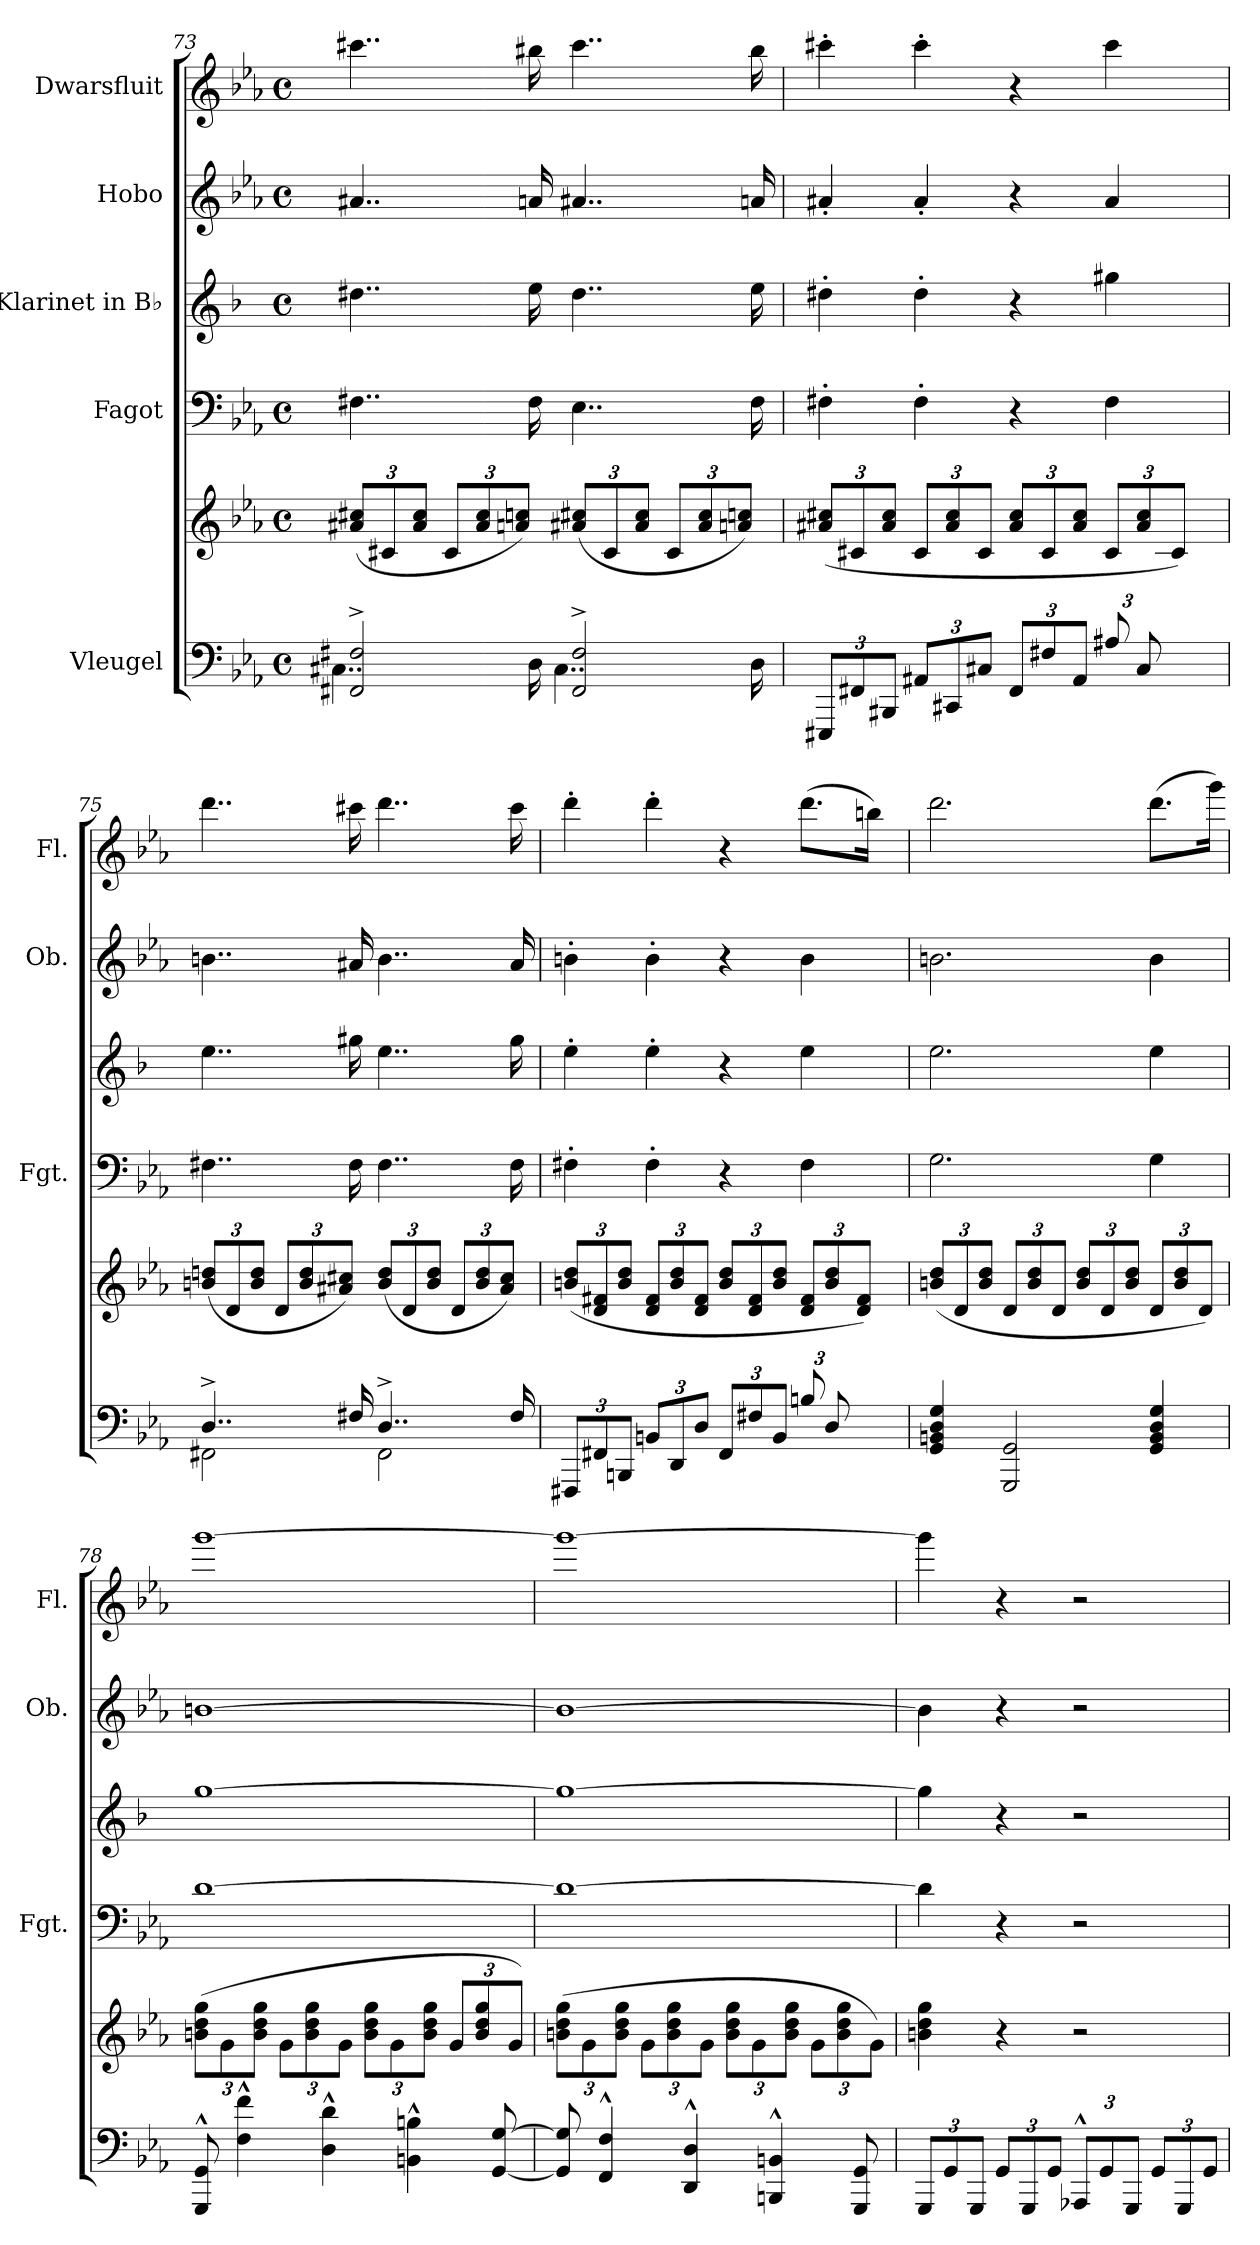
**kern	**kern	**kern	**kern	**kern	**kern
*part5	*part5	*part4	*part3	*part2	*part1
*staff6	*staff5	*staff4	*staff3	*staff2	*staff1
*I"Vleugel	*	*I"Fagot	*I"Klarinet in B♭	*I"Hobo	*I"Dwarsfluit
*	*	*I'Fgt.	*	*I'Ob.	*I'Fl.
!!LO:LB:g=z
*clefF4	*clefG2	*clefF4	*clefG2	*clefG2	*clefG2
*	*	*	*ITrd1c2	*	*
*k[b-e-a-]	*k[b-e-a-]	*k[b-e-a-]	*k[b-e-a-]	*k[b-e-a-]	*k[b-e-a-]
*M4/4	*M4/4	*M4/4	*M4/4	*M4/4	*M4/4
*met(c)	*met(c)	*met(c)	*met(c)	*met(c)	*met(c)
=73	=73	=73	=73	=73	=73
*^	*	*	*	*	*
*	*	*Xbrackettup	*	*	*	*
2FF#X/^ 2F#X/^	4..C#X\	(>12a#X/ 12cc#X/L	4..F#X\	4..cc#X\	4..a#X/	4..ccc#X\
.	.	12c#X/	.	.	.	.
.	.	12a#/ 12cc#/J	.	.	.	.
.	.	12c#/L	.	.	.	.
.	.	12a#/ 12cc#/	.	.	.	.
.	.	12an/ 12ccn/J)	.	.	.	.
.	16D\	.	16F#\	16dd\	16an/	16bb#X\
2FF#/^ 2F#/^	4..C#\	(>12a#X/ 12cc#X/L	4..E-\	4..cc#\	4..a#X/	4..ccc#\
.	.	12c#/	.	.	.	.
.	.	12a#/ 12cc#/J	.	.	.	.
.	.	12c#/L	.	.	.	.
.	.	12a#/ 12cc#/	.	.	.	.
.	.	12an/ 12ccn/J)	.	.	.	.
.	16D\	.	16F#\	16dd\	16an/	16bb#\
*v	*v	*	*	*	*	*
=74	=74	=74	=74	=74	=74
*Xbrackettup	*	*	*	*	*
*	*^	*	*	*	*
12EEE#X/L	(>12a#X/ 12cc#X/L	12%11ryy	4F#X'\	4cc#X'\	4a#X'/	4ccc#X'\
12FF#X/	12c#X/	.	.	.	.	.
12BBB#X/J	12a#/ 12cc#/J	.	.	.	.	.
12AA#X/L	12c#/L	.	4F#'\	4cc#'\	4a#'/	4ccc#'\
12CC#X/	12a#/ 12cc#/	.	.	.	.	.
12C#X/J	12c#/J	.	.	.	.	.
12FF#/L	12a#/ 12cc#/L	.	4r	4r	4r	4r
12F#X/	12c#/	.	.	.	.	.
12AA#/J	12a#/ 12cc#/J	.	.	.	.	.
12A#X/L	12c#/L	.	4F#\	4ff#X\	4a#/	4ccc#\
12C#/	12a#/ 12cc#/	.	.	.	.	.
12ryy	12c#/J)	12c\J	.	.	.	.
*	*v	*v	*	*	*	*
!!LO:PB:g=z
=75	=75	=75	=75	=75	=75
*^	*	*	*	*	*
4..D^/	2FF#X\	(>12bn/ 12ddn/L	4..F#X\	4..dd\	4..bn\	4..ddd\
.	.	12d/	.	.	.	.
.	.	12b/ 12dd/J	.	.	.	.
.	.	12d/L	.	.	.	.
.	.	12b/ 12dd/	.	.	.	.
.	.	12a#X/ 12cc#X/J)	.	.	.	.
16F#X/	.	.	16F#\	16ff#X\	16a#X/	16ccc#X\
4..D^/	2FF#\	(>12b/ 12dd/L	4..F#\	4..dd\	4..b\	4..ddd\
.	.	12d/	.	.	.	.
.	.	12b/ 12dd/J	.	.	.	.
.	.	12d/L	.	.	.	.
.	.	12b/ 12dd/	.	.	.	.
.	.	12a#/ 12cc#/J)	.	.	.	.
16F#/	.	.	16F#\	16ff#\	16a#/	16ccc#\
*v	*v	*	*	*	*	*
=76	=76	=76	=76	=76	=76
*	*^	*	*	*	*
12FFF#X/L	(>12bn/ 12dd/L	12%11ryy	4F#X'\	4dd'\	4bn'\	4ddd'\
12FF#X/	12d/ 12f#X/	.	.	.	.	.
12BBBn/J	12b/ 12dd/J	.	.	.	.	.
12BBn/L	12d/ 12f#/L	.	4F#'\	4dd'\	4b'\	4ddd'\
12DD/	12b/ 12dd/	.	.	.	.	.
12D/J	12d/ 12f#/J	.	.	.	.	.
12FF#/L	12b/ 12dd/L	.	4r	4r	4r	4r
12F#X/	12d/ 12f#/	.	.	.	.	.
12BB/J	12b/ 12dd/J	.	.	.	.	.
12Bn/L	12d/ 12f#/L	.	4F#\	4dd\	4b\	(8.ddd\L
12D/	12b/ 12dd/	.	.	.	.	.
12ryy	12d/ 12f#/J)	12d\J	.	.	.	.
.	.	.	.	.	.	16bbn\Jk)
*	*v	*v	*	*	*	*
=77	=77	=77	=77	=77	=77
4GG/ 4BBn/ 4D/ 4G/	(>12bn/ 12dd/L	2.G\	2.dd\	2.bn\	2.ddd\
.	12d/	.	.	.	.
.	12b/ 12dd/J	.	.	.	.
2GGG/ 2GG/	12d/L	.	.	.	.
.	12b/ 12dd/	.	.	.	.
.	12d/J	.	.	.	.
.	12b/ 12dd/L	.	.	.	.
.	12d/	.	.	.	.
.	12b/ 12dd/J	.	.	.	.
4GG/ 4BB/ 4D/ 4G/	12d/L	4G\	4dd\	4b\	(8.ddd\L
.	12b/ 12dd/	.	.	.	.
.	12d/J)	.	.	.	.
.	.	.	.	.	16ggg\Jk)
!!LO:LB:g=z
=78	=78	=78	=78	=78	=78
8GGG/^^ 8GG/^^	(12bn\ 12dd\ 12gg\L	[1d	[1ff	[1bn	[1ggg
.	12g\	.	.	.	.
4F\^^ 4f\^^	.	.	.	.	.
.	12b\ 12dd\ 12gg\J	.	.	.	.
.	12g\L	.	.	.	.
.	12b\ 12dd\ 12gg\	.	.	.	.
4D\^^ 4d\^^	.	.	.	.	.
.	12g\J	.	.	.	.
.	12b\ 12dd\ 12gg\L	.	.	.	.
.	12g\	.	.	.	.
4BBn\^^ 4Bn\^^	.	.	.	.	.
.	12b\ 12dd\ 12gg\J	.	.	.	.
.	12g/L	.	.	.	.
.	12b/ 12dd/ 12gg/	.	.	.	.
[8GG/ [8G/	.	.	.	.	.
.	12g/J)	.	.	.	.
=79	=79	=79	=79	=79	=79
8GG/] 8G/]	(12bn\ 12dd\ 12gg\L	1d_	1ff_	1b_	1ggg_
.	12g\	.	.	.	.
4FF/^^ 4F/^^	.	.	.	.	.
.	12b\ 12dd\ 12gg\J	.	.	.	.
.	12g\L	.	.	.	.
.	12b\ 12dd\ 12gg\	.	.	.	.
4DD/^^ 4D/^^	.	.	.	.	.
.	12g\J	.	.	.	.
.	12b\ 12dd\ 12gg\L	.	.	.	.
.	12g\	.	.	.	.
4BBBn/^^ 4BBn/^^	.	.	.	.	.
.	12b\ 12dd\ 12gg\J	.	.	.	.
.	12g\L	.	.	.	.
.	12b\ 12dd\ 12gg\	.	.	.	.
8GGG/ 8GG/	.	.	.	.	.
.	12g\J)	.	.	.	.
=80	=80	=80	=80	=80	=80
12GGG/L	4bn\ 4dd\ 4gg\	4d\]	4ff\]	4b\]	4ggg\]
12GG/	.	.	.	.	.
12GGG/J	.	.	.	.	.
*	*	*	*	*	*MM60
12GG/L	4r	4r	4r	4r	4r
12GGG/	.	.	.	.	.
12GG/J	.	.	.	.	.
12AAA-X^^/L	2r	2r	2r	2r	2r
12GG/	.	.	.	.	.
12GGG/J	.	.	.	.	.
12GG/L	.	.	.	.	.
12GGG/	.	.	.	.	.
12GG/J	.	.	.	.	.
=	=	=	=	=	=
*-	*-	*-	*-	*-	*-
